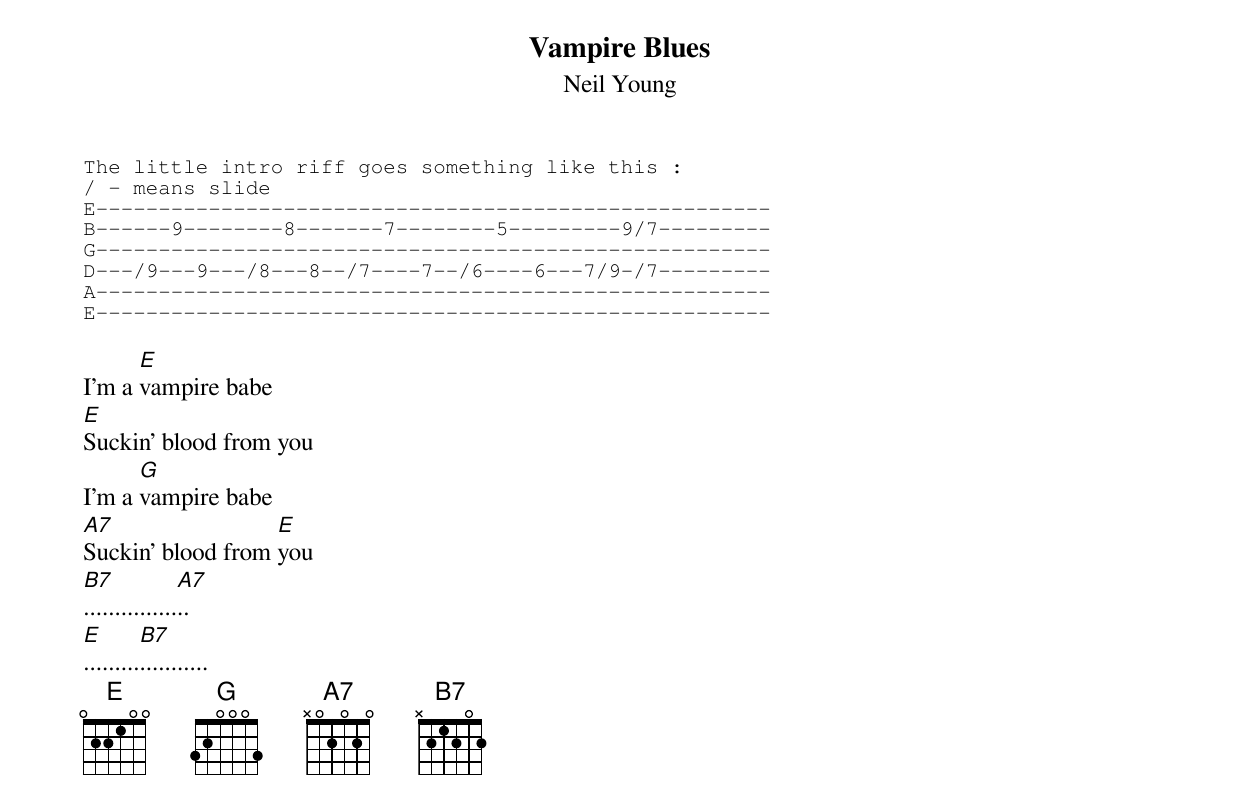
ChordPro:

{t:Vampire Blues}
{st:Neil Young}

{sot}
The little intro riff goes something like this :
/ - means slide
E------------------------------------------------------
B------9--------8-------7--------5---------9/7---------
G------------------------------------------------------
D---/9---9---/8---8--/7----7--/6----6---7/9-/7---------
A------------------------------------------------------
E------------------------------------------------------
{eot}

I'm a [E]vampire babe
[E]Suckin' blood from you
I'm a [G]vampire babe
[A7]Suckin' blood from [E]you
[B7]...............[A7]..
[E].........[B7]...........
